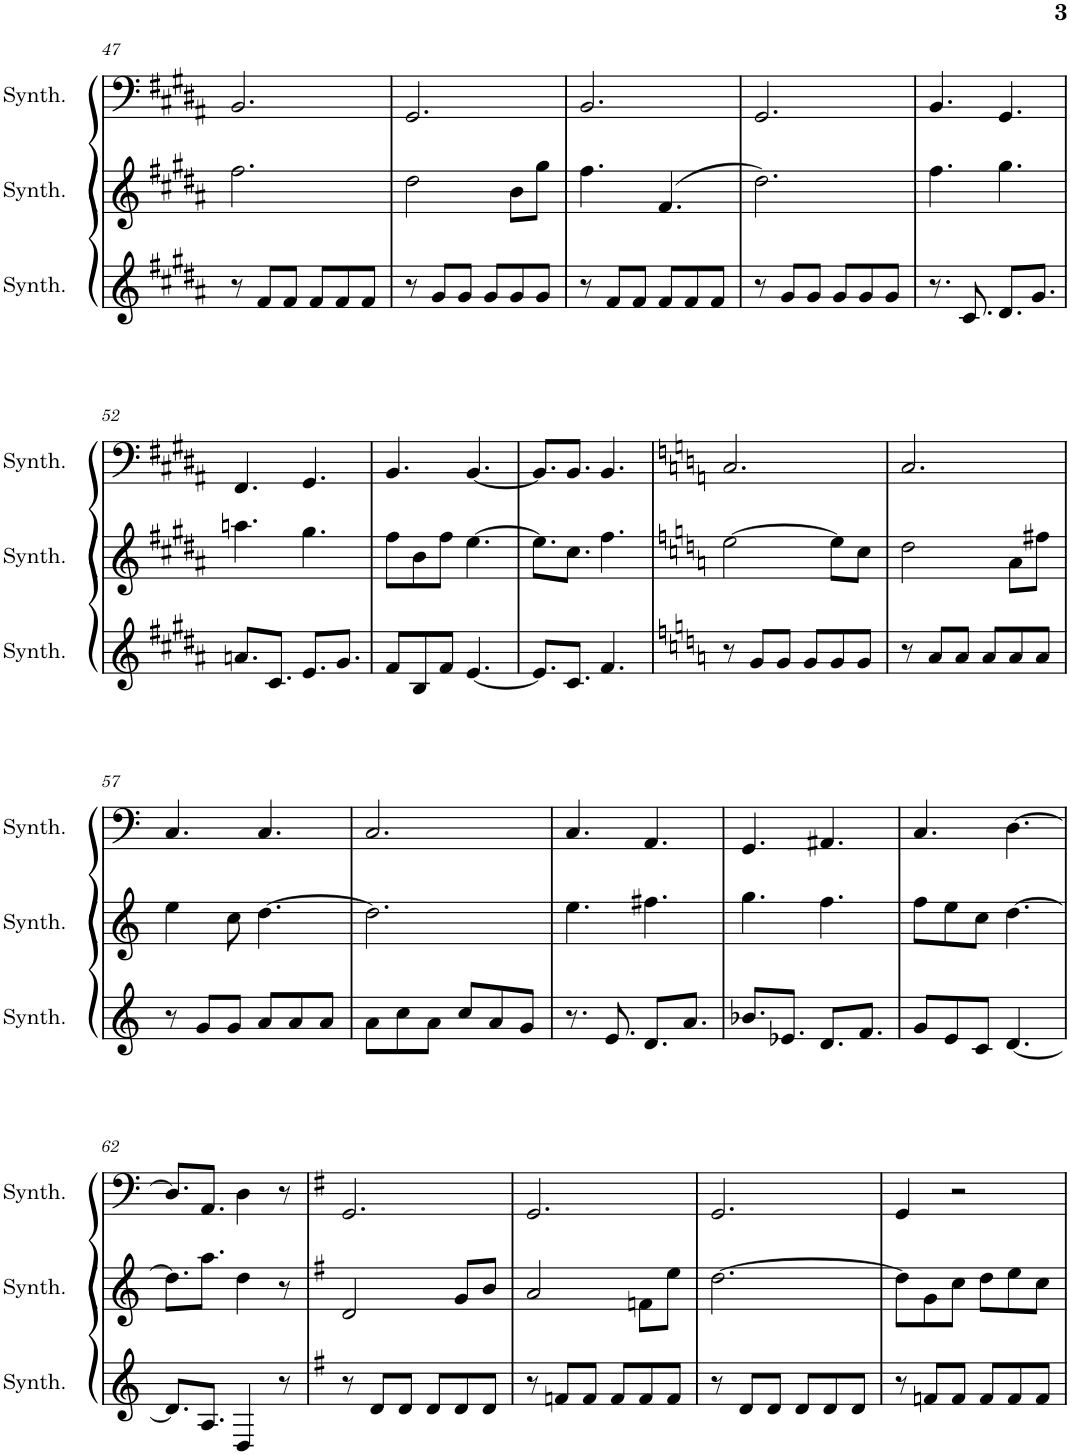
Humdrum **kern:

**kern	**kern	**kern
*part3	*part2	*part1
*staff3	*staff2	*staff1
*I"Square Synthesizer	*I"Square Synthesizer	*I"Square Synthesizer
*I'Synth.	*I'Synth.	*I'Synth.
!!LO:PB:g=z
*clefG2	*clefG2	*clefF4
*k[f#c#g#d#a#]	*k[f#c#g#d#a#]	*k[f#c#g#d#a#]
*M6/8	*M6/8	*M6/8
=47	=47	=47
8r	2.ff#\	2.BB/
8f#/L	.	.
8f#/J	.	.
8f#/L	.	.
8f#/	.	.
8f#/J	.	.
=48	=48	=48
8r	2dd#\	2.GG#/
8g#/L	.	.
8g#/J	.	.
8g#/L	.	.
8g#/	8b\L	.
8g#/J	8gg#\J	.
=49	=49	=49
8r	4.ff#\	2.BB/
8f#/L	.	.
8f#/J	.	.
8f#/L	(4.f#/	.
8f#/	.	.
8f#/J	.	.
=50	=50	=50
8r	2.dd#\)	2.GG#/
8g#/L	.	.
8g#/J	.	.
8g#/L	.	.
8g#/	.	.
8g#/J	.	.
=51	=51	=51
8.r	4.ff#\	4.BB/
8.c#/	.	.
8.d#/L	4.gg#\	4.GG#/
8.g#/J	.	.
!!LO:LB:g=z
=52	=52	=52
8.an/L	4.aan\	4.FF#/
8.c#/J	.	.
8.e/L	4.gg#\	4.GG#/
8.g#/J	.	.
=53	=53	=53
8f#/L	8ff#\L	4.BB/
8B/	8b\	.
8f#/J	8ff#\J	.
[4.e/	[4.ee\	[4.BB/
=54	=54	=54
8.e/L]	8.ee\L]	8.BB/L]
8.c#/J	8.cc#\J	8.BB/J
4.f#/	4.ff#\	4.BB/
=55	=55	=55
*k[]	*k[]	*k[]
8r	[2ee\	2.C/
8g/L	.	.
8g/J	.	.
8g/L	.	.
8g/	8ee\L]	.
8g/J	8cc\J	.
=56	=56	=56
8r	2dd\	2.C/
8a/L	.	.
8a/J	.	.
8a/L	.	.
8a/	8a\L	.
8a/J	8ff#X\J	.
!!LO:LB:g=z
=57	=57	=57
8r	4ee\	4.C/
8g/L	.	.
8g/J	8cc\	.
8a/L	[4.dd\	4.C/
8a/	.	.
8a/J	.	.
=58	=58	=58
8a\L	2.dd\]	2.C/
8cc\	.	.
8a\J	.	.
8cc/L	.	.
8a/	.	.
8g/J	.	.
=59	=59	=59
8.r	4.ee\	4.C/
8.e/	.	.
8.d/L	4.ff#X\	4.AA/
8.a/J	.	.
=60	=60	=60
8.b-X/L	4.gg\	4.GG/
8.e-X/J	.	.
8.d/L	4.ff\	4.AA#X/
8.f/J	.	.
=61	=61	=61
8g/L	8ff\L	4.C/
8e/	8ee\	.
8c/J	8cc\J	.
[4.d/	[4.dd\	[4.D\
!!LO:LB:g=z
=62	=62	=62
8.d/L]	8.dd\L]	8.D/L]
8.A/J	8.aa\J	8.AA/J
4D/	4dd\	4D\
8r	8r	8r
=63	=63	=63
*k[f#]	*k[f#]	*k[f#]
8r	2d/	2.GG/
8d/L	.	.
8d/J	.	.
8d/L	.	.
8d/	8g/L	.
8d/J	8b/J	.
=64	=64	=64
8r	2a/	2.GG/
8fn/L	.	.
8f/J	.	.
8f/L	.	.
8f/	8fn\L	.
8f/J	8ee\J	.
=65	=65	=65
8r	[2.dd\	2.GG/
8d/L	.	.
8d/J	.	.
8d/L	.	.
8d/	.	.
8d/J	.	.
=66	=66	=66
8r	8dd\L]	4GG/
8fn/L	8g\	.
8f/J	8cc\J	2r
8f/L	8dd\L	.
8f/	8ee\	.
8f/J	8cc\J	.
=	=	=
*-	*-	*-
